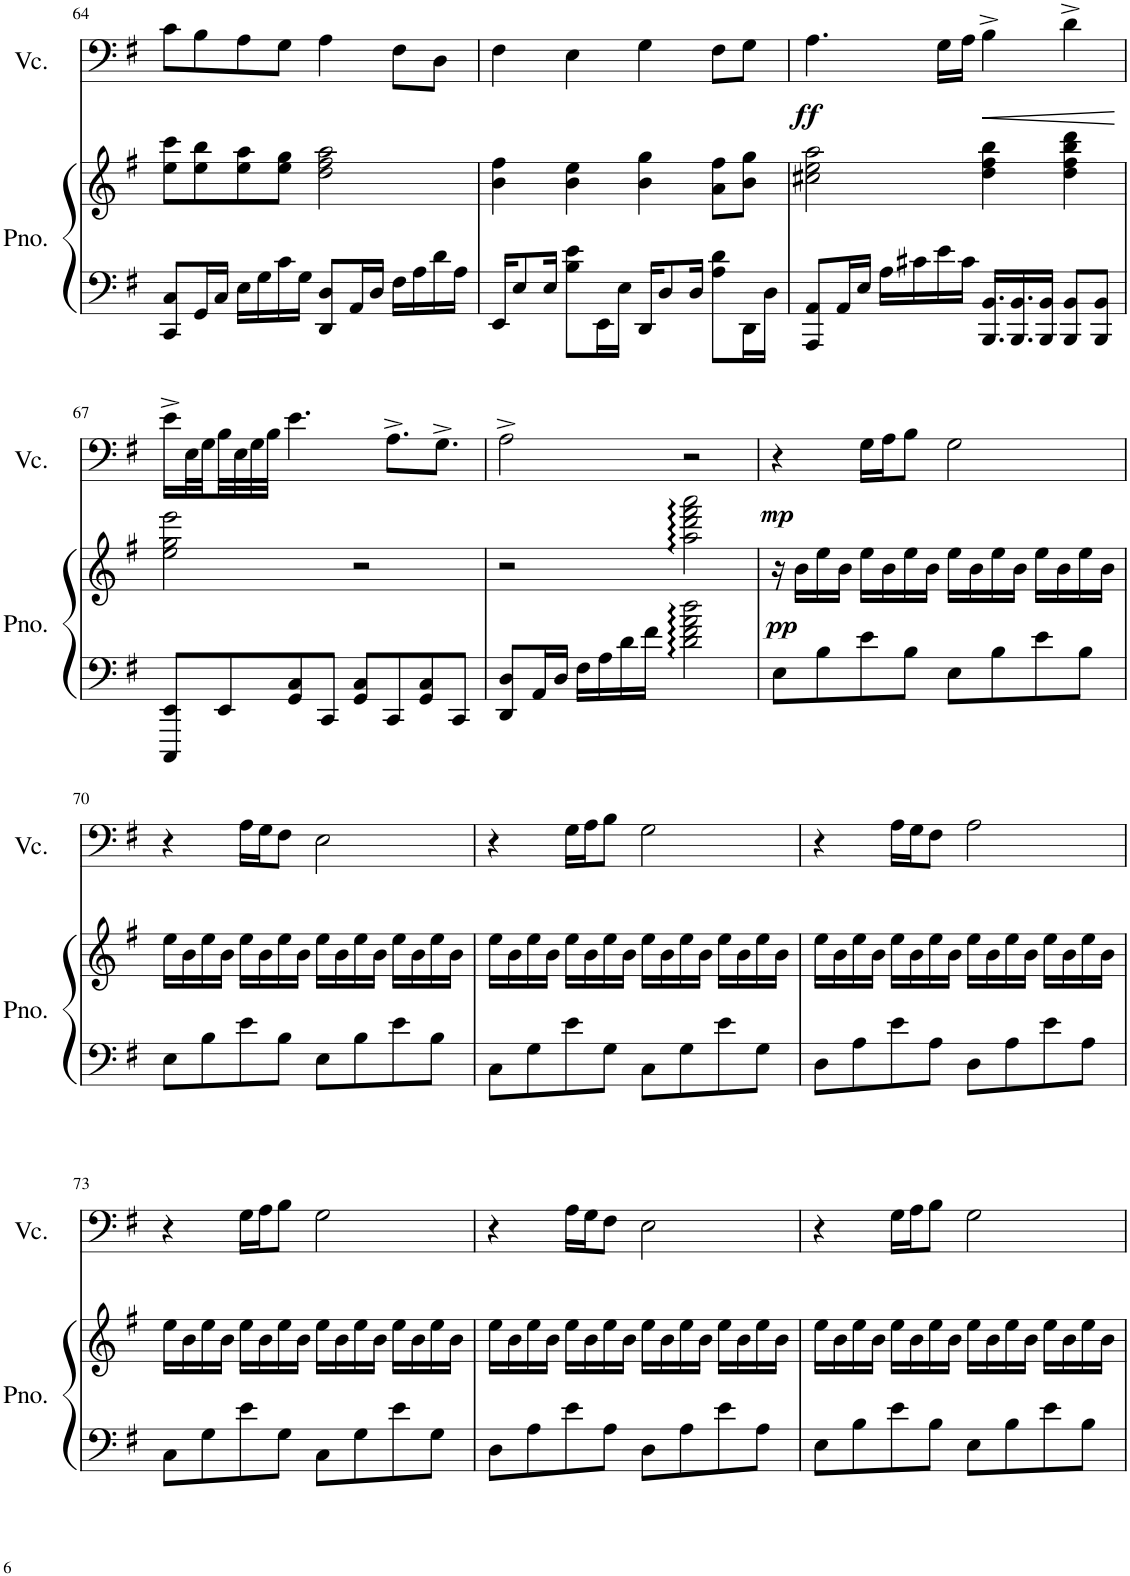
**kern	**kern	**dynam	**kern	**dynam
*part2	*part2	*part2	*part1	*part1
*staff3	*staff2	*staff2/3	*staff1	*staff1
*I"피아노	*	*	*I"Violoncello	*
*	*	*	*I'Vc.	*
!!LO:PB:g=z
*clefF4	*clefG2	*	*clefF4	*
*k[f#]	*k[f#]	*	*k[f#]	*
*M4/4	*M4/4	*	*M4/4	*
=64	=64	=64	=64	=64
8CC/ 8C/L	8ee\ 8ccc\L	.	8c\L	.
16GG/L	8ee\ 8bb\	.	8B\	.
16C/JJ	.	.	.	.
16E\LL	8ee\ 8aa\	.	8A\	.
16G\	.	.	.	.
16c\	8ee\ 8gg\J	.	8G\J	.
16G\JJ	.	.	.	.
8DD/ 8D/L	2dd\ 2ff#\ 2aa\	.	4A\	.
16AA/L	.	.	.	.
16D/JJ	.	.	.	.
16F#\LL	.	.	8F#\L	.
16A\	.	.	.	.
16d\	.	.	8D\J	.
16A\JJ	.	.	.	.
=65	=65	=65	=65	=65
16EE/KL	4b\ 4ff#\	.	4F#\	.
8E/	.	.	.	.
16E/Jk	.	.	.	.
8B\ 8e\L	4b\ 4ee\	.	4E\	.
16EE\L	.	.	.	.
16E\JJ	.	.	.	.
16DD/KL	4b\ 4gg\	.	4G\	.
8D/	.	.	.	.
16D/Jk	.	.	.	.
8A\ 8d\L	8a\ 8ff#\L	.	8F#\L	.
16DD\L	8b\ 8gg\J	.	8G\J	.
16D\JJ	.	.	.	.
=66	=66	=66	=66	=66
!	!	!	!	!LO:DY:b
8AAA/ 8AA/L	2cc#X\ 2ee\ 2aa\	.	4.A\	ff
16AA/L	.	.	.	.
16E/JJ	.	.	.	.
16A\LL	.	.	.	.
16c#X\	.	.	.	.
16e\	.	.	16G\LL	.
16c#\JJ	.	.	16A\JJ	.
!	!	!	!	!LO:HP:b
16.BBB/ 16.BB/LL	4dd\ 4ff#\ 4bb\	.	4B^\	<
16.BBB/ 16.BB/	.	.	.	.
16BBB/ 16BB/JJ	.	.	.	.
8BBB/ 8BB/L	4dd\ 4ff#\ 4bb\ 4ddd\	.	4d^\	.
8BBB/ 8BB/J	.	.	.	.
.	.	.	.	[
!!LO:LB:g=z
=67	=67	=67	=67	=67
8CCC/ 8EE/L	2ee\ 2gg\ 2eee\	.	16e^\LL	.
.	.	.	32E\L	.
.	.	.	32G\	.
8EE/	.	.	32B\	.
.	.	.	32E\	.
.	.	.	32G\	.
.	.	.	32B\JJJ	.
8GG/ 8C/	.	.	4.e\	.
8CC/J	.	.	.	.
8GG/ 8C/L	2r	.	.	.
8CC/	.	.	8.A^\L	.
8GG/ 8C/	.	.	.	.
.	.	.	8.G^\J	.
8CC/J	.	.	.	.
=68	=68	=68	=68	=68
8DD/ 8D/L	2r	.	2A^\	.
16AA/L	.	.	.	.
16D/JJ	.	.	.	.
16F#\LL	.	.	.	.
16A\	.	.	.	.
16d\	.	.	.	.
16f#\JJ	.	.	.	.
2d\ 2f#\ 2a\ 2dd\	2aa\ 2ddd\ 2fff#\ 2aaa\	.	2r	.
=69	=69	=69	=69	=69
!	!	!LO:DY:b	!	!LO:DY:b
8E\L	16r	pp	4r	mp
.	16b\LL	.	.	.
8B\	16ee\	.	.	.
.	16b\JJ	.	.	.
8e\	16ee\LL	.	16G\LL	.
.	16b\	.	16A\J	.
8B\J	16ee\	.	8B\J	.
.	16b\JJ	.	.	.
8E\L	16ee\LL	.	2G\	.
.	16b\	.	.	.
8B\	16ee\	.	.	.
.	16b\JJ	.	.	.
8e\	16ee\LL	.	.	.
.	16b\	.	.	.
8B\J	16ee\	.	.	.
.	16b\JJ	.	.	.
!!LO:LB:g=z
=70	=70	=70	=70	=70
8E\L	16ee\LL	.	4r	.
.	16b\	.	.	.
8B\	16ee\	.	.	.
.	16b\JJ	.	.	.
8e\	16ee\LL	.	16A\LL	.
.	16b\	.	16G\J	.
8B\J	16ee\	.	8F#\J	.
.	16b\JJ	.	.	.
8E\L	16ee\LL	.	2E\	.
.	16b\	.	.	.
8B\	16ee\	.	.	.
.	16b\JJ	.	.	.
8e\	16ee\LL	.	.	.
.	16b\	.	.	.
8B\J	16ee\	.	.	.
.	16b\JJ	.	.	.
=71	=71	=71	=71	=71
8C\L	16ee\LL	.	4r	.
.	16b\	.	.	.
8G\	16ee\	.	.	.
.	16b\JJ	.	.	.
8e\	16ee\LL	.	16G\LL	.
.	16b\	.	16A\J	.
8G\J	16ee\	.	8B\J	.
.	16b\JJ	.	.	.
8C\L	16ee\LL	.	2G\	.
.	16b\	.	.	.
8G\	16ee\	.	.	.
.	16b\JJ	.	.	.
8e\	16ee\LL	.	.	.
.	16b\	.	.	.
8G\J	16ee\	.	.	.
.	16b\JJ	.	.	.
=72	=72	=72	=72	=72
8D\L	16ee\LL	.	4r	.
.	16b\	.	.	.
8A\	16ee\	.	.	.
.	16b\JJ	.	.	.
8e\	16ee\LL	.	16A\LL	.
.	16b\	.	16G\J	.
8A\J	16ee\	.	8F#\J	.
.	16b\JJ	.	.	.
8D\L	16ee\LL	.	2A\	.
.	16b\	.	.	.
8A\	16ee\	.	.	.
.	16b\JJ	.	.	.
8e\	16ee\LL	.	.	.
.	16b\	.	.	.
8A\J	16ee\	.	.	.
.	16b\JJ	.	.	.
!!LO:LB:g=z
=73	=73	=73	=73	=73
8C\L	16ee\LL	.	4r	.
.	16b\	.	.	.
8G\	16ee\	.	.	.
.	16b\JJ	.	.	.
8e\	16ee\LL	.	16G\LL	.
.	16b\	.	16A\J	.
8G\J	16ee\	.	8B\J	.
.	16b\JJ	.	.	.
8C\L	16ee\LL	.	2G\	.
.	16b\	.	.	.
8G\	16ee\	.	.	.
.	16b\JJ	.	.	.
8e\	16ee\LL	.	.	.
.	16b\	.	.	.
8G\J	16ee\	.	.	.
.	16b\JJ	.	.	.
=74	=74	=74	=74	=74
8D\L	16ee\LL	.	4r	.
.	16b\	.	.	.
8A\	16ee\	.	.	.
.	16b\JJ	.	.	.
8e\	16ee\LL	.	16A\LL	.
.	16b\	.	16G\J	.
8A\J	16ee\	.	8F#\J	.
.	16b\JJ	.	.	.
8D\L	16ee\LL	.	2E\	.
.	16b\	.	.	.
8A\	16ee\	.	.	.
.	16b\JJ	.	.	.
8e\	16ee\LL	.	.	.
.	16b\	.	.	.
8A\J	16ee\	.	.	.
.	16b\JJ	.	.	.
=75	=75	=75	=75	=75
8E\L	16ee\LL	.	4r	.
.	16b\	.	.	.
8B\	16ee\	.	.	.
.	16b\JJ	.	.	.
8e\	16ee\LL	.	16G\LL	.
.	16b\	.	16A\J	.
8B\J	16ee\	.	8B\J	.
.	16b\JJ	.	.	.
8E\L	16ee\LL	.	2G\	.
.	16b\	.	.	.
8B\	16ee\	.	.	.
.	16b\JJ	.	.	.
8e\	16ee\LL	.	.	.
.	16b\	.	.	.
8B\J	16ee\	.	.	.
.	16b\JJ	.	.	.
=	=	=	=	=
*-	*-	*-	*-	*-
